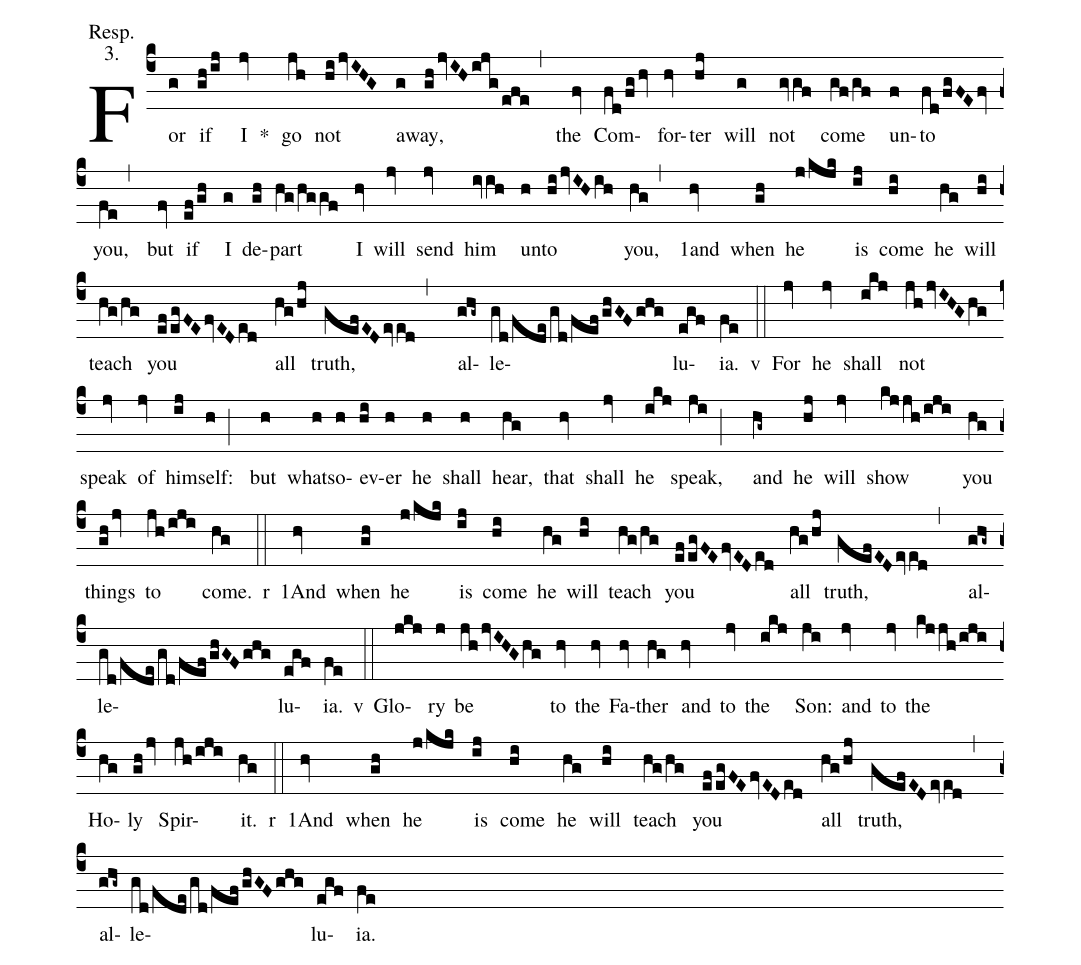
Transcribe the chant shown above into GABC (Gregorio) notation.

annotation: Resp.;
annotation: 3.;
%%
(c4) For(g) if(gh/ij) I(jv) <sp>*</sp>() go(jh) not(hijvIHG) a(g)way,(ghjvIHijg/efe,) the(fv) Com(fd/fghv)for(hv)ter(hj) will(g) not(gvgf) come(gf/gf) un(f)to(fd/fgFEfv) you,(fe,) but(fv) if(ef/gh) I(g) de(gh)part(hg/hggf) I(hv) will(jv) send(jv) him(ivih) un(h)to(hijvIHih) you,(hg,) <sp>1</sp>and(hv) when(gh) he(j/kjk) is(ij) come(hi) he(hg) will(hi) teach(hg/hg) you(ef/egFEfvEDed) all(hg/hj) truth,(gefEDeved,) al(ghg~)le(gd/fde/gd/fef/ghGFghg)lu(egf)ia.(fe)

<sp>v</sp>(::) For(jv) he(jv) shall(ikj) not(jhjvIHGhg) speak(jv) of(jv) him(ij)self:(h;) but(h) what(h)so(h)ev(hi)er(h) he(h) shall(h) hear,(hg) that(hv) shall(jv) he(ikj) speak,(ji;) and(hg~) he(hj) will(jv) show(kjjh/iji) you(hg) things(ghjv) to(jh/iji) come.(hg)

<sp>r</sp>(::) <sp>1</sp>And(hv) when(gh) he(j/kjk) is(ij) come(hi) he(hg) will(hi) teach(hg/hg) you(ef/egFEfvEDed) all(hg/hj) truth,(gefEDeved,) al(ghg~)le(gd/fde/gd/fef/ghGFghg)lu(egf)ia.(fe)

<sp>v</sp>(::) Glo(jkj)ry(j) be(jhjvIHGhg) to(hv) the(hv) Fa(hv)ther(hg) and(hv) to(jv) the(ikj) Son:(ji) and(jv) to(jv) the(kjjh/iji) Ho(hg)ly(ghjv) Spir(jh/iji)it.(hg)

<sp>r</sp>(::) <sp>1</sp>And(hv) when(gh) he(j/kjk) is(ij) come(hi) he(hg) will(hi) teach(hg/hg) you(ef/egFEfvEDed) all(hg/hj) truth,(gefEDeved,) al(ghg~)le(gd/fde/gd/fef/ghGFghg)lu(egf)ia.(fe)
